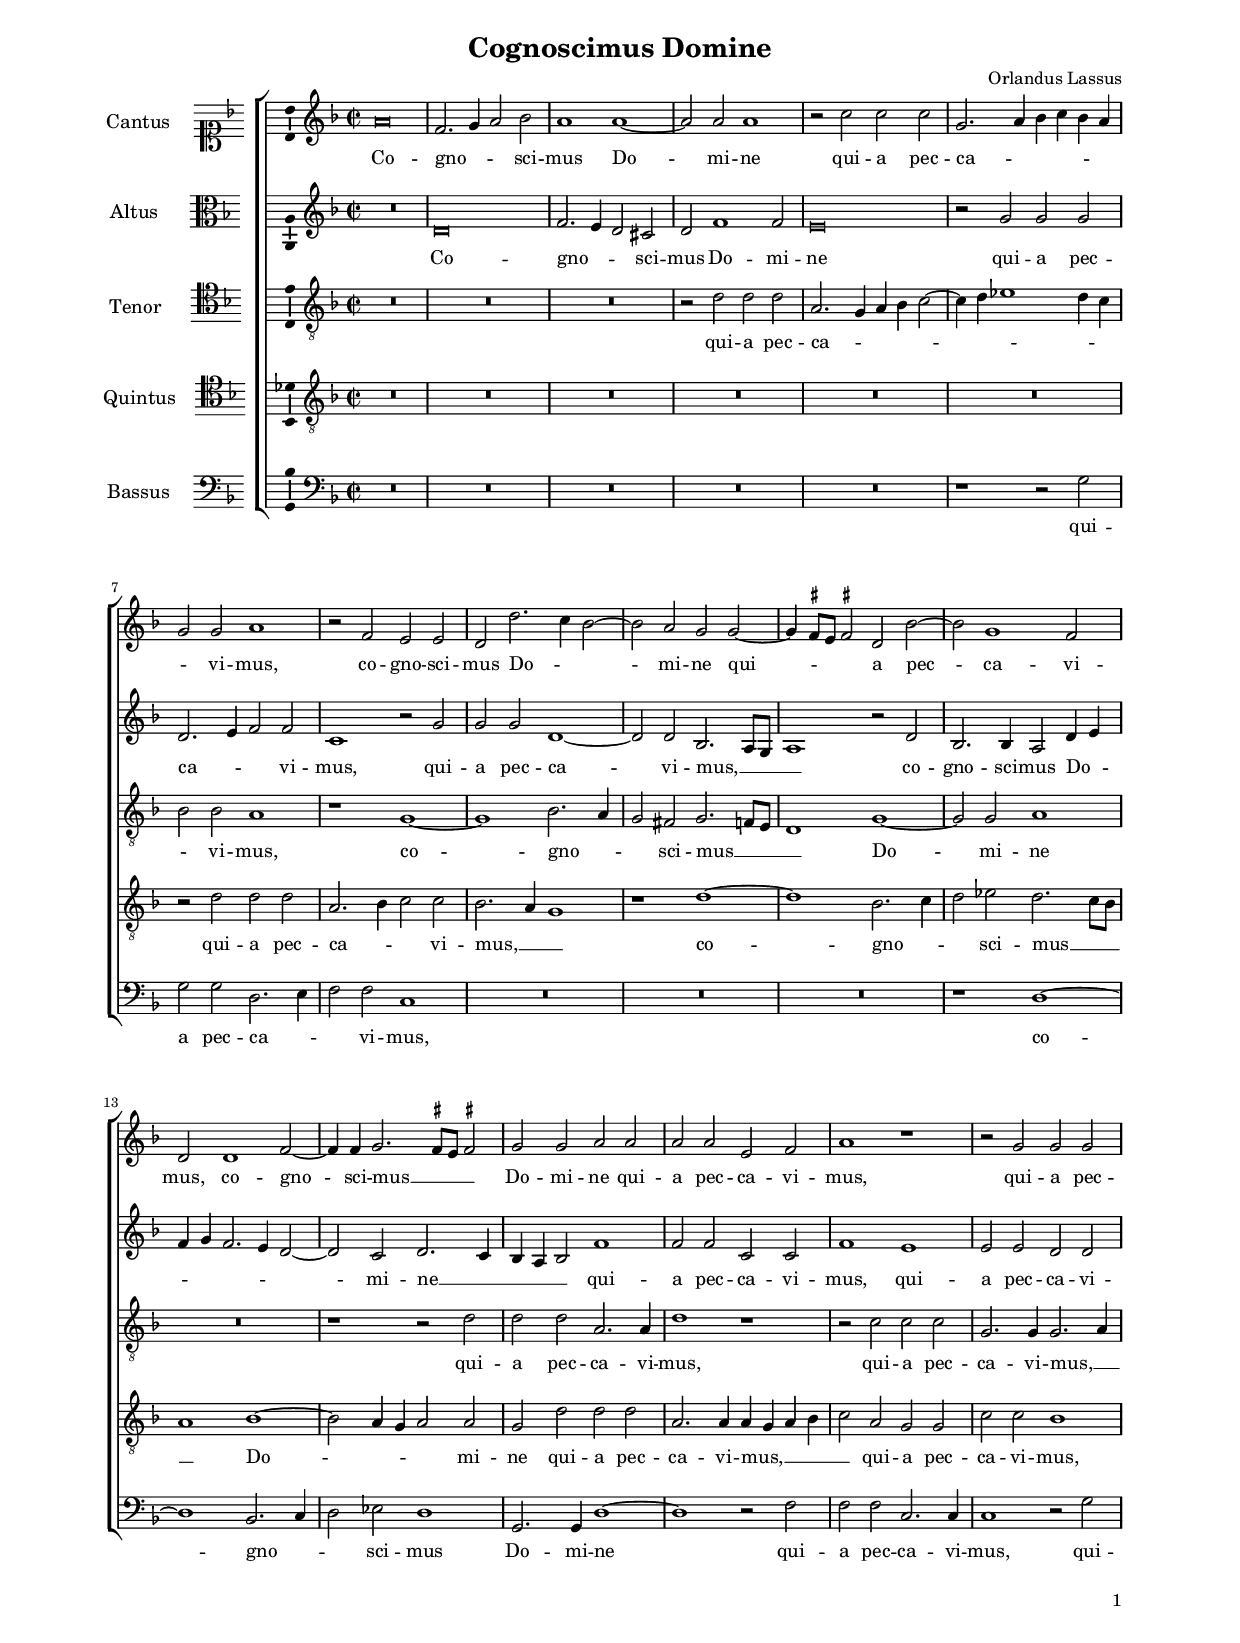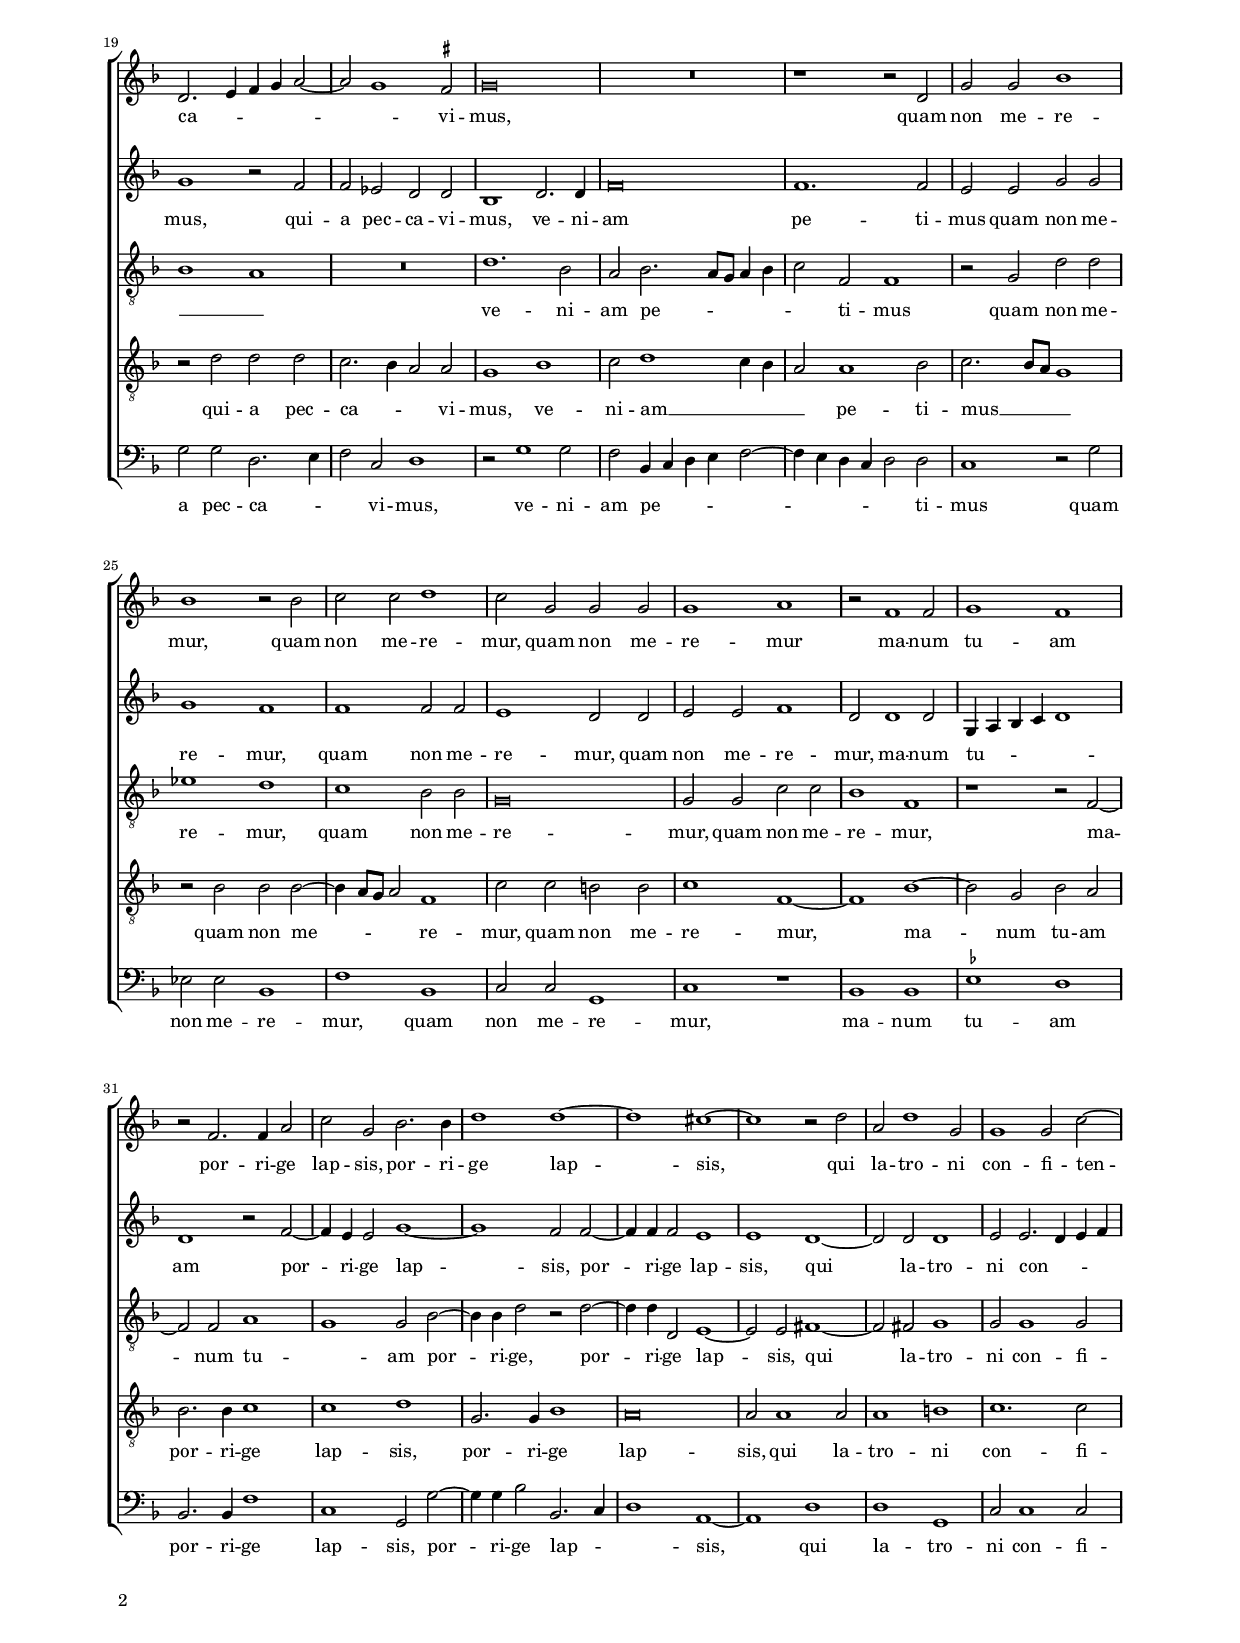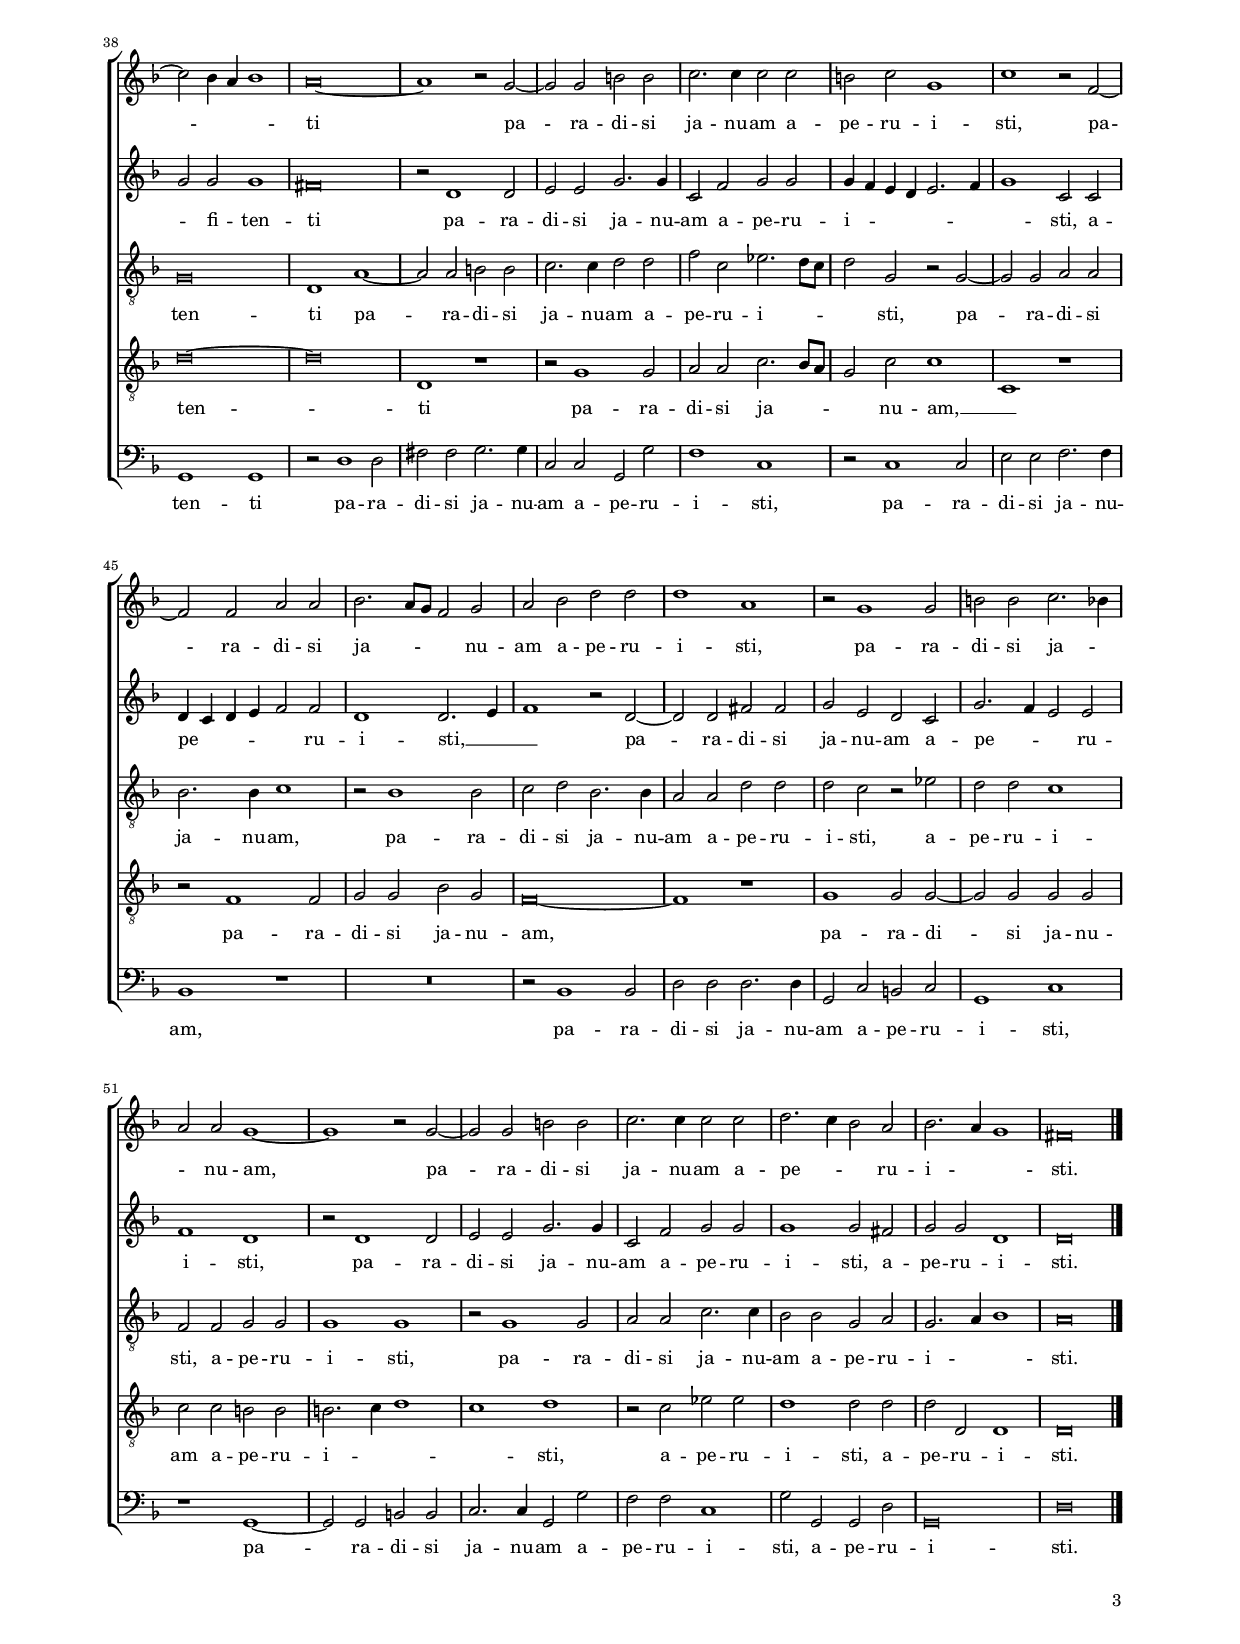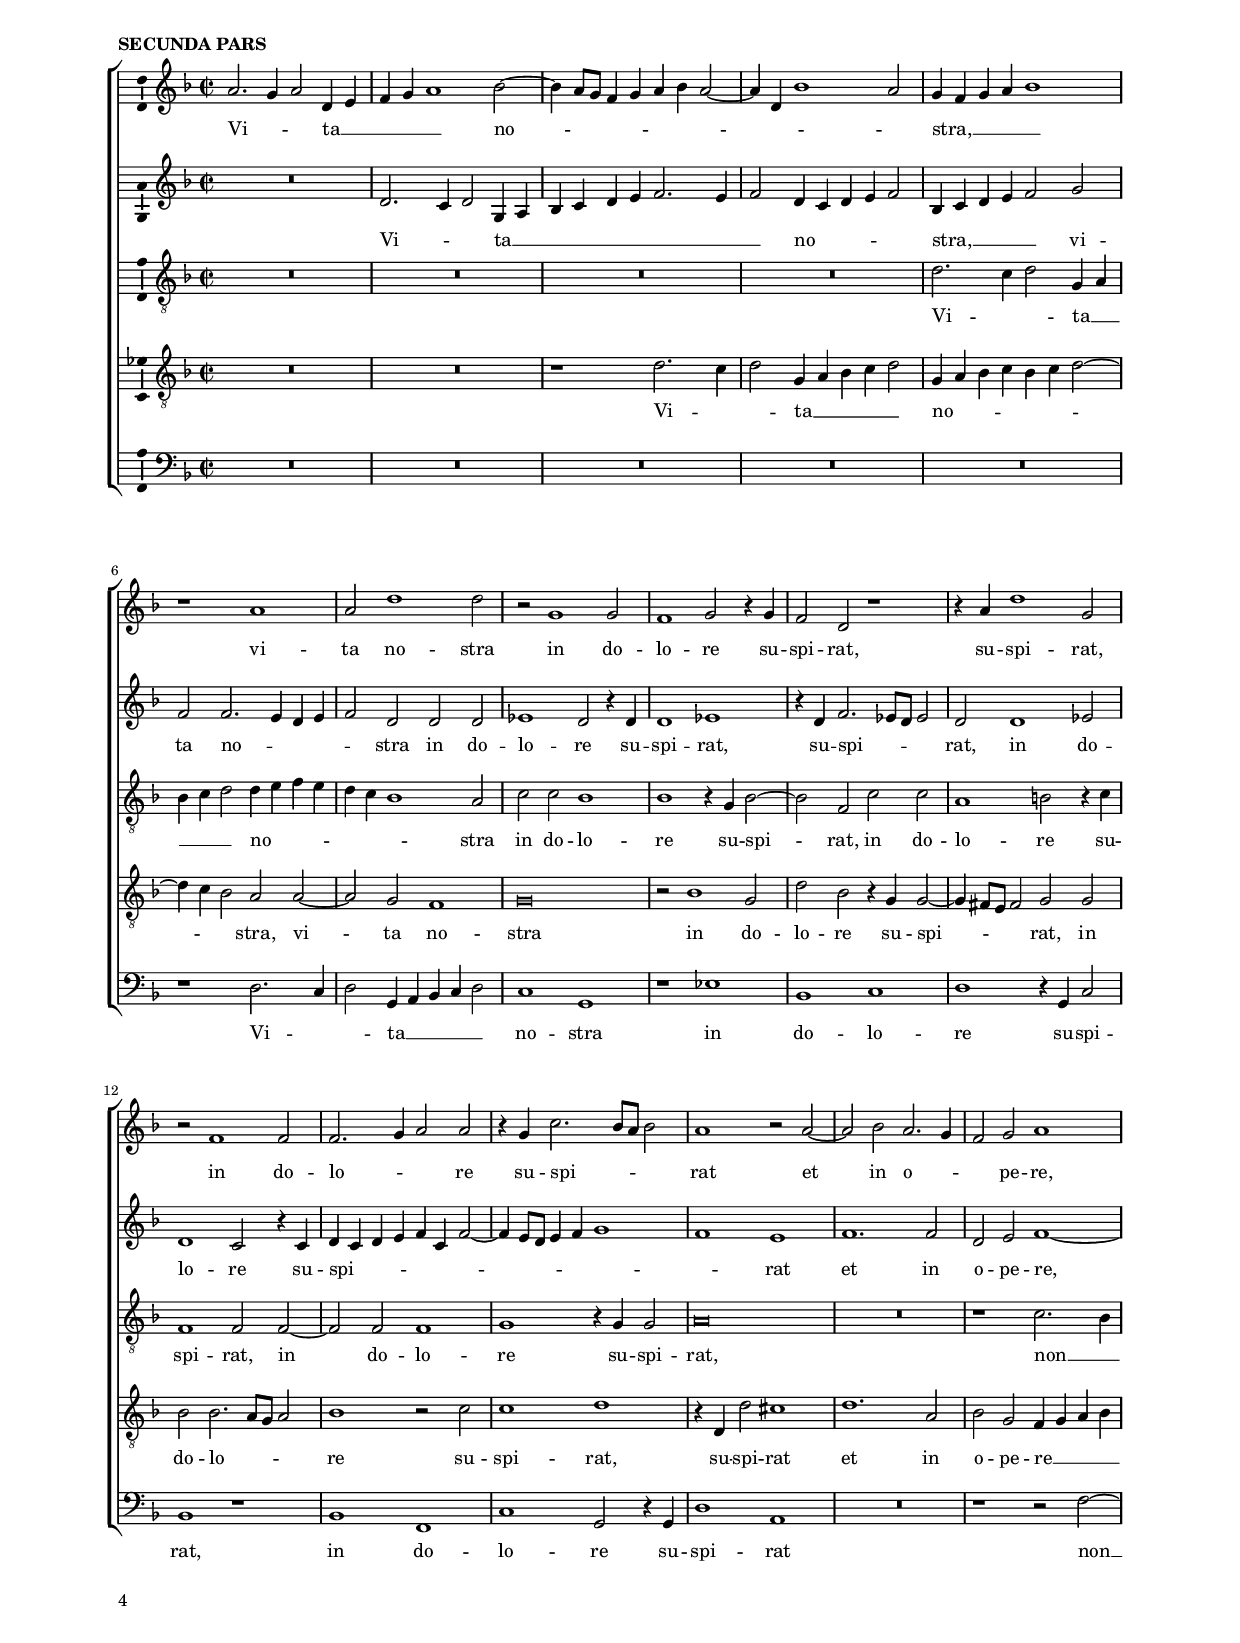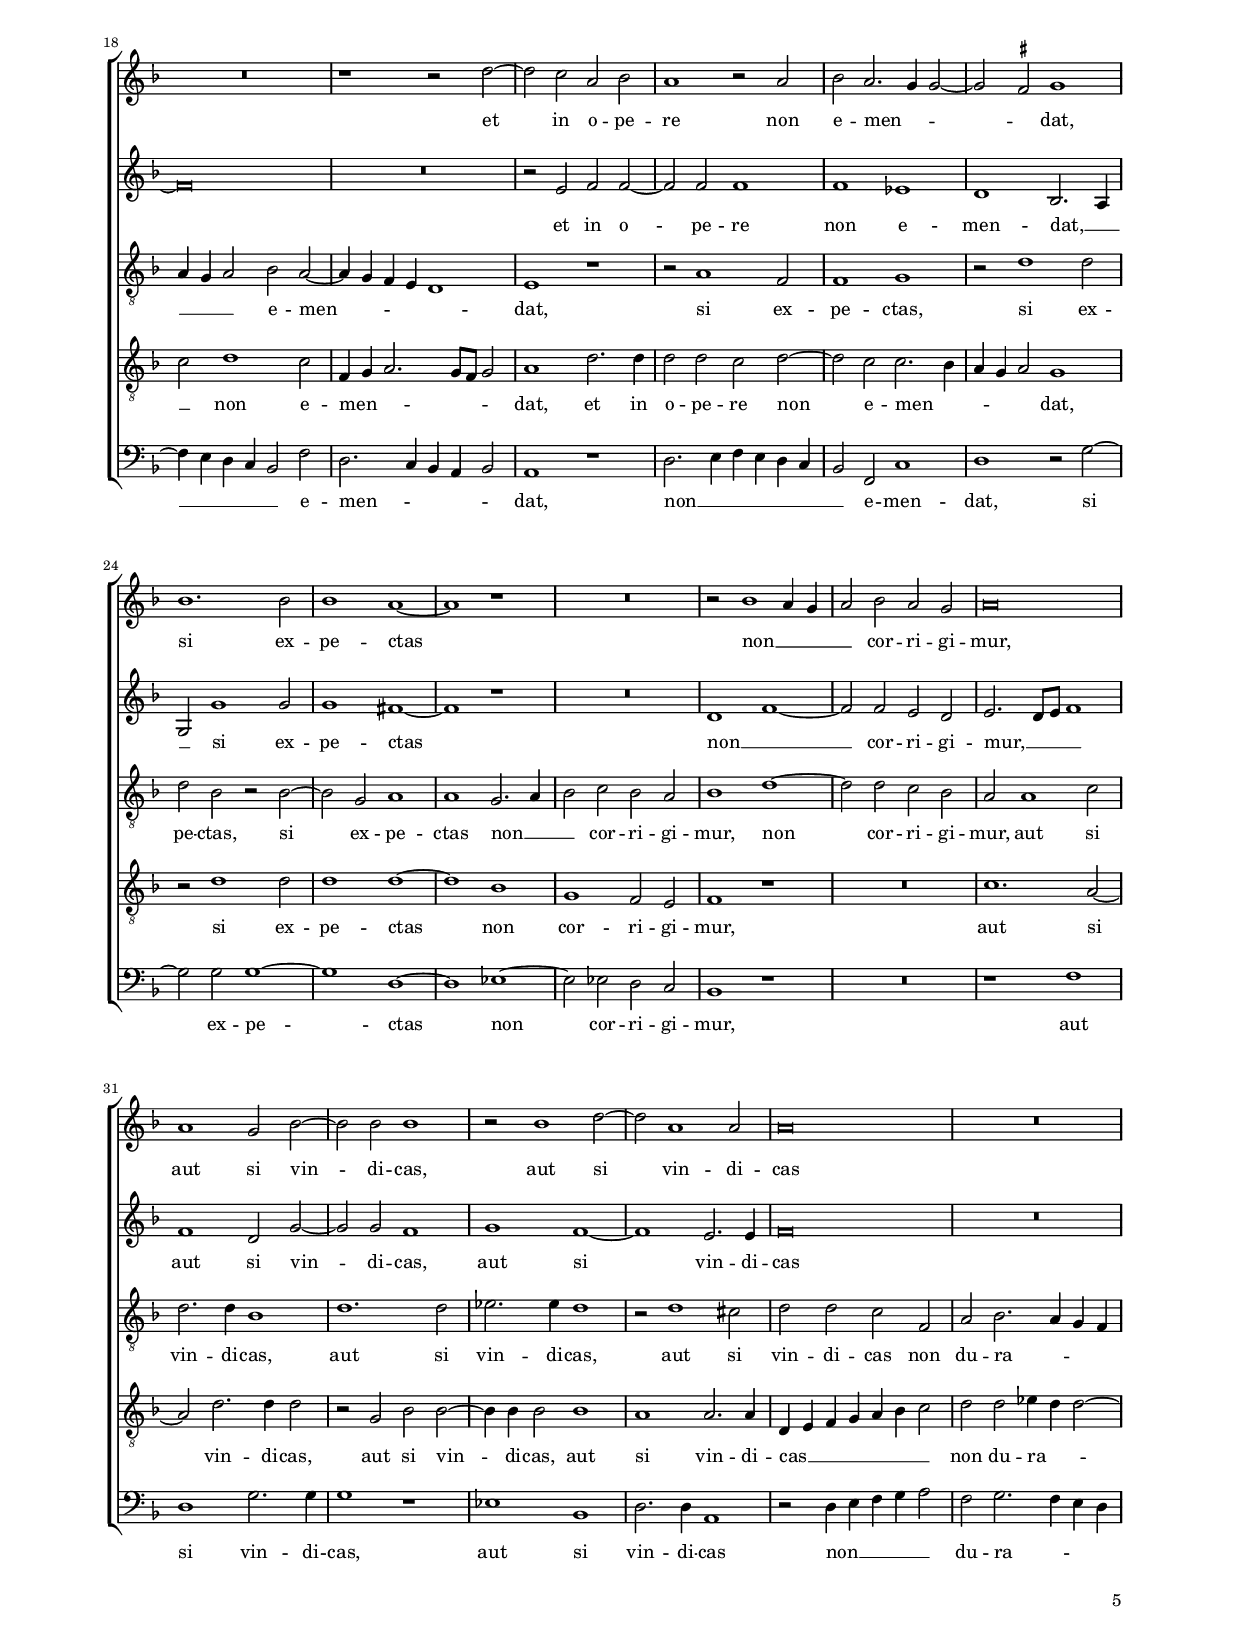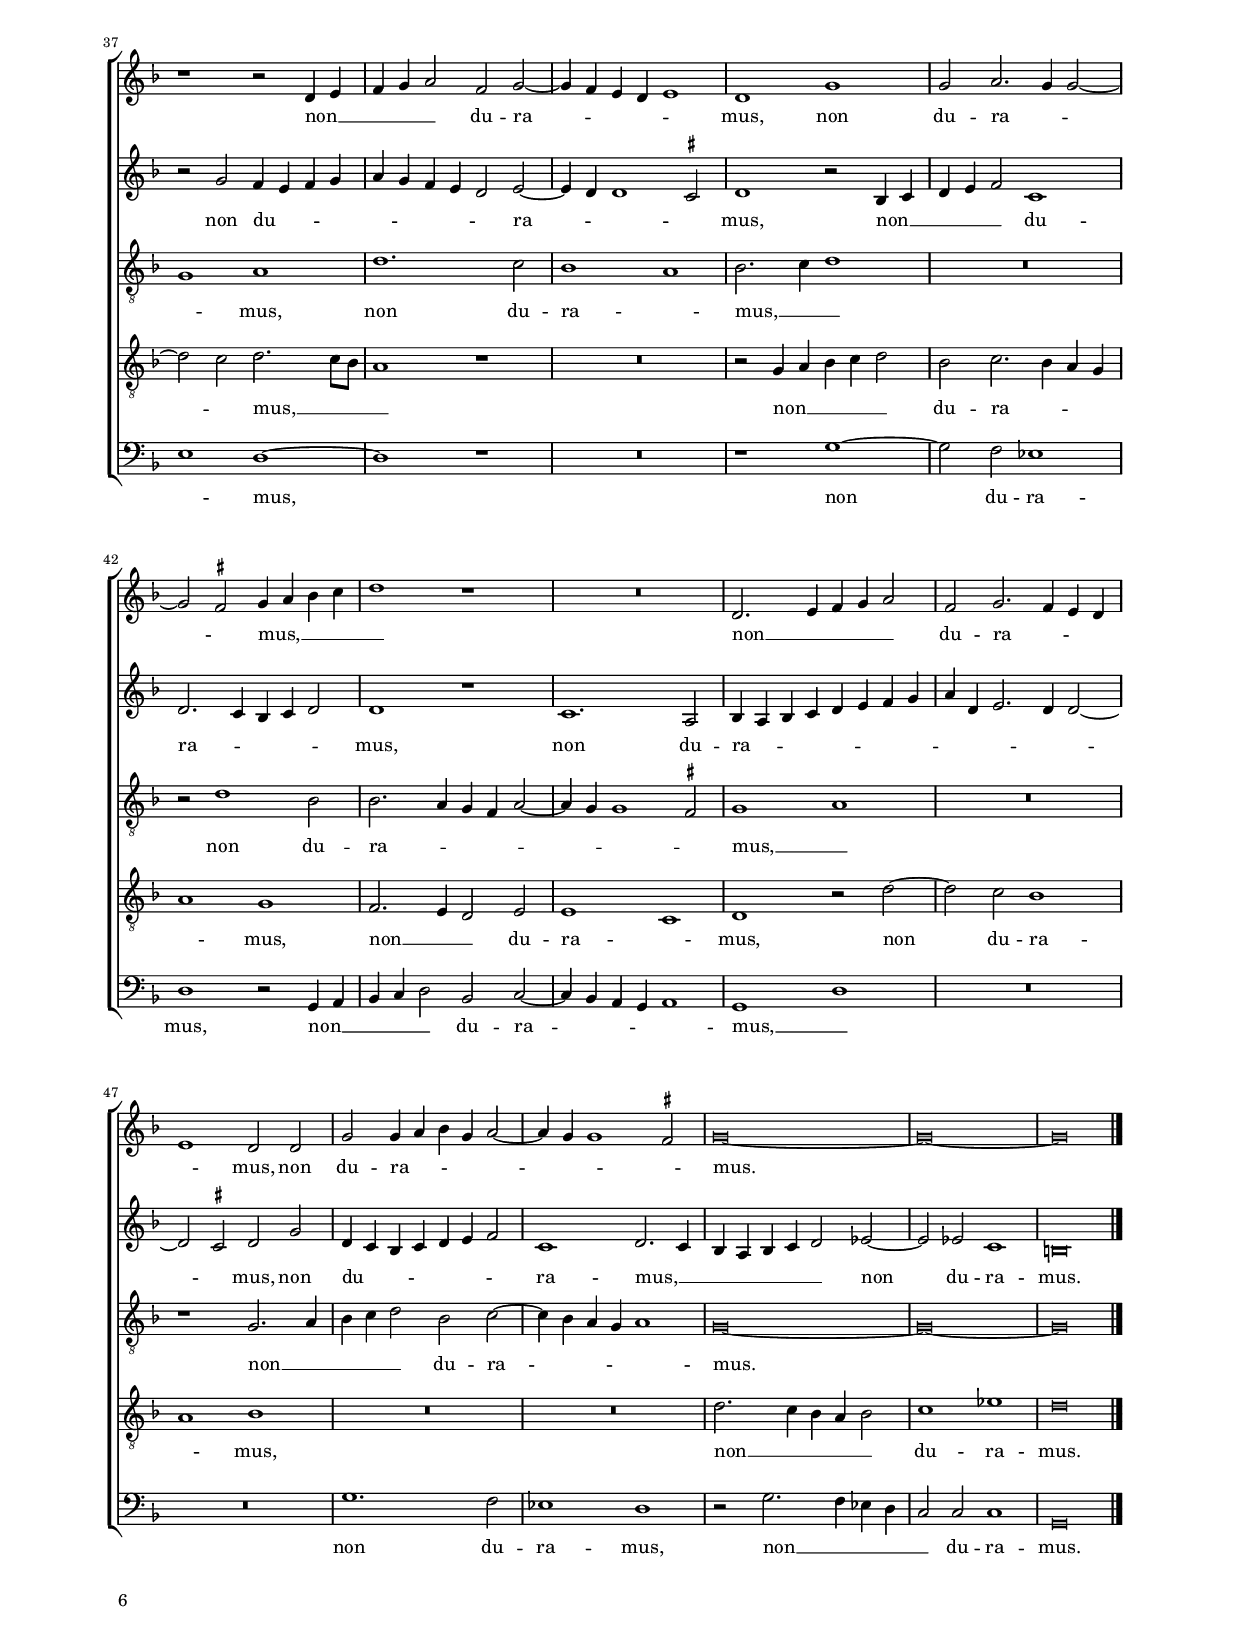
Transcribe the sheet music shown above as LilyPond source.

\header
{
  title="Cognoscimus Domine"
  composer="Orlandus Lassus"
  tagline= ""
}

\version "2.22.0"
\include "deutsch.ly"
#(set-global-staff-size 15)
% #(set-default-paper-size "letter")
#(ly:set-option 'point-and-click #f)

	
	ficta = { \once \set suggestAccidentals = ##t }
	
	forget = #(define-music-function (music) (ly:music?) #{
		\accidentalStyle forget
		$music
		\accidentalStyle default
		#})


\paper
	{
	top-margin = 1.8 \cm
	bottom-margin = 1.2 \cm
	left-margin = 2 \cm
	right-margin = 2 \cm
	ragged-bottom = ##f
	ragged-last-bottom = ##t
	print-page-number = ##f
	system-system-spacing = #'((basic-distance . 17) (minimum-distance . 14) (padding . 7) (strechability . 150))
    oddFooterMarkup=\markup   \fill-line { "" \fromproperty #'page:page-number-string }
    evenFooterMarkup=\markup  \fill-line { \fromproperty #'page:page-number-string "" }
    last-bottom-spacing = #'((basic-distance . 12) (minimum-distance . 7) (padding . 4))
%	systems-per-page = 3
    page-count = 6
%	min-systems-per-page = 3
	}

global = {
	\key f \major
	\time 2/2 \set Score.measureLength = #(ly:make-moment 2/1)
    \set Score.tempoHideNote = ##t
    \tempo 2 = 90
    \skip 1*2*57 \bar "|."
	}
	

incipitcantus = \markup { \score {
	{
	\set Staff.instrumentName = \markup { \fontsize #1 "Cantus" }
	\key f \major
	\clef soprano
	s4 \bar ""
	}
	\layout  {
	raggedright = ##t
	indent = 1.8 \cm
	line-width = 2.5 \cm
	\context { \Staff \remove Time_signature_engraver }
	\override Staff.Clef.Y-extent = #'(0 . 0)
	}} \hspace #1 }
      
      
incipitaltus = \markup { \score {
	{
	\set Staff.instrumentName = \markup { \fontsize #1 "Altus" }
	\key f \major
	\clef alto
	s4 \bar ""
	}
	\layout  {
	raggedright = ##t
	indent = 1.8 \cm
	line-width = 2.5 \cm
	\context { \Staff \remove Time_signature_engraver }
	\override Staff.Clef.Y-extent = #'(0 . 0)
	}} \hspace #1 }


incipittenor = \markup { \score {
	{
	\set Staff.instrumentName = \markup { \fontsize #1 "Tenor" }
	\key f \major
	\clef tenor
	s4 \bar ""
	}
	\layout  {
	raggedright = ##t
	indent = 1.8 \cm
	line-width = 2.5 \cm
	\context { \Staff \remove Time_signature_engraver }
	\override Staff.Clef.Y-extent = #'(0 . 0)
	}} \hspace #1 }
      
      
incipitquintus = \markup { \score {
	{
	\set Staff.instrumentName = \markup { \fontsize #1 "Quintus" }
	\key f \major
	\clef tenor
	s4 \bar ""
	}
	\layout  {
	raggedright = ##t
	indent = 1.8 \cm
	line-width = 2.5 \cm
	\context { \Staff \remove Time_signature_engraver }
	\override Staff.Clef.Y-extent = #'(0 . 0)
	}} \hspace #1 }
      
      
incipitbassus = \markup { \score {
	{
	\set Staff.instrumentName = \markup { \fontsize #1 "Bassus" }
	\key f \major
	\clef bass
	s4 \bar ""
	}
	\layout  {
	raggedright = ##t
	indent = 1.8 \cm
	line-width = 2.5 \cm
	\context { \Staff \remove Time_signature_engraver }
	\override Staff.Clef.Y-extent = #'(0 . 0)
	}} \hspace #1 }


cantus =  \relative c''
	{
	a\breve
	f2. g4 a2 b
	a1 a~
	a2 a a1
%5
	r2 c c c |
	g2. a4 b c b a
	g2 g a1
	r2 f e e
	d2 d'2. c4 b2~
%10
	b2 a g g~ |
	g4 \ficta fis8 e \ficta fis!2 d b'~
	b2 g1 f2
	d2 d1 f2~
	f4 f g2. \ficta fis8 e \ficta fis!2
%15
	g2 g a a |
	a2 a e f
	a1 r
	r2 g g g
	d2. e4 f g a2~
%20
	a2 g1 \ficta fis2 |
	g\breve
	R\breve
	r1 r2 d
	g2 g b1
%25
	b1 r2 b |
	c2 c d1
	c2 g g g
	g1 a
	r2 f1 f2
%30
	g1 f |
	r2 f2. f4 a2
	c2 g b2. b4
	d1 d~
	d1 cis~
%35
	cis1 r2 d |
	a2 d1 g,2
	g1 g2 c~
	c2 b4 a b1
	a\breve~
%40
	a1 r2 g~ |
	g2 g h h
	c2. c4 c2 c
	h2 c g1
	c1 r2 f,~
%45
	f2 f a a |
	b2. a8 g f2 g
	a2 b d d
	d1 a
	r2 g1 g2
%50
	h2 h c2. b4 |
	a2 a g1~
	g1 r2 g~
	g2 g h h
	c2. c4 c2 c
%55
	d2. c4 b2 a |
	b2. a4 g1
	fis\breve |
	}


altus =  \relative c'
    {
	R\breve
	d\breve
	f2. e4 d2 cis
	d2 f1 f2
%5
	e\breve |
	r2 g g g
	d2. e4 f2 f
	c1 r2 g'
	g2 g d1~
%10
	d2 d b2. a8 g |
	a1 r2 d
	b2. b4 a2 d4 e
	f4 g f2. e4 d2~
	d2 c d2. c4
%15
	b4 a b2 f'1 |
	f2 f c c
	f1 e
	e2 e d d
	g1 r2 f
%20
	f2 es d d |
	b1 d2. d4
	f\breve
	f1. f2
	e2 e g g
%25
	g1 f |
	f1 f2 f
	e1 d2 d
	e2 e f1
	d2 d1 d2
%30
	g,4 a b c d1 |
	d1 r2 f~
	f4 e e2 g1~
	g1 f2 f~
	f4 f f2 e1
%35
	e1 d~ |
	d2 d d1
	e2 e2. d4 e f
	g2 g g1
	fis\breve
%40
	r2 d1 d2 |
	e2 e g2. g4
	c,2 f g g
	g4 f e d e2. f4
	g1 c,2 c
%45
	d4 c d e f2 f |
	d1 d2. e4
	f1 r2 d~
	d2 d fis fis
	g2 e d c
%50
	g'2. f4 e2 e |
	f1 d
	r2 d1 d2
	e2 e g2. g4
	c,2 f g g
%55
	g1 g2 fis |
	g2 g d1
	d\breve |
	}


tenor =  \relative c'
	{
	R\breve
	R\breve
	R\breve
	r2 d d d
%5
	a2. g4 a b c2~ |
	c4 d es1 d4 c
	b2 b a1
	r1 g~
	g1 b2. a4
%10
	g2 fis g2. f8 e |
	d1 g~
	g2 g a1
	R\breve
	r1 r2 d
%15
	d2 d a2. a4 |
	d1 r
	r2 c c c
	g2. g4 g2. a4
	b1 a
%20
	R\breve |
	d1. b2
	a2 b2. a8 g a4 b
	c2 f, f1
	r2 g d' d
%25
	es1 d |
	c1 b2 b
	g\breve
	g2 g c c
	b1 f
%30
	r1 r2 f~ |
	f2 f a1
	g1 g2 b~
	b4 b d2 r d~
	d4 d d,2 e1~
%35
	e2 e fis1~ |
	fis2 fis g1
	g2 g1 g2
	g\breve
	d1 a'~
%40
	a2 a h h |
	c2. c4 d2 d
	f2 c es2. d8 c
	d2 g, r g~
	g2 g a a
%45
	b2. b4 c1 |
	r2 b1 b2
	c2 d b2. b4
	a2 a d d
	d2 c r es
%50
	d2 d c1 |
	f,2 f g g
	g1 g
	r2 g1 g2
	a2 a c2. c4
%55
	b2 b g a |
	g2. a4 b1
	a\breve |
	}


quintus  =  \relative c'
	{
	R\breve
	R\breve
	R\breve
	R\breve
%5
	R\breve |
	R\breve
	r2 d d d
	a2. b4 c2 c
	b2. a4 g1
%10
	r1 d'~ |
	d1 b2. c4
	d2 es d2. c8 b
	a1 b~
	b2 a4 g a2 a
%15
	g2 d' d d |
	a2. a4 a g a b
	c2 a g g
	c2 c b1
	r2 d d d
%20
	c2. b4 a2 a |
	g1 b
	c2 d1 c4 b
	a2 a1 b2
	c2. b8 a g1
%25
	r2 b b b~ |
	b4 a8 g a2 f1
	c'2 c h h
	c1 f,~
	f1 b~
%30
	b2 g b a |
	b2. b4 c1
	c1 d
	g,2. g4 b1
	a\breve
%35
	a2 a1 a2 |
	a1 h
	c1. c2
	d\breve~
	d\breve
%40
	d,1 r |
	r2 g1 g2
	a2 a c2. b8 a
	g2 c c1
	c,1 r
%45
	r2 f1 f2 |
	g2 g b g
	f\breve~
	f1 r
	g1 g2 g~
%50
	g2 g g g |
	c2 c h h
	h2. c4 d1
	c d1
	r2 c es es
%55
	d1 d2 d |
	d2 d, d1
	d\breve |
	}


bassus  =  \relative c
	{
        R\breve    
	R\breve
	R\breve
	R\breve
%5
	R\breve |
	r1 r2 g'
	g2 g d2. e4
	f2 f c1
	R\breve
%10
	R\breve |
	R\breve
	r1 d~
	d1 b2. c4
	d2 es d1
%15
	g,2. g4 d'1~ |
	d1 r2 f
	f2 f c2. c4
	c1 r2 g'
	g2 g d2. e4
%20
	f2 c d1 |
	r2 g1 g2
	f2 b,4 c d e f2~
	f4 e d c d2 d
	c1 r2 g'
%25
	es2 es b1 |
	f'1 b,
	c2 c g1
	c1 r
	b1 b
%30
	\ficta es1 d |
	b2. b4 f'1
	c1 g2 g'~
	g4 g b2 b,2. c4
	d1 a~
%35
	a1 d |
	d1 g,
	c2 c1 c2
	g1 g
	r2 d'1 d2
%40
	fis2 fis g2. g4 |
	c,2 c g g'
	f1 c
	r2 c1 c2
	e2 e f2. f4
%45
	b,1 r |
	R\breve
	r2 b1 b2
	d2 d d2. d4
	g,2 c h c
%50
	g1 c |
	r1 g~
	g2 g h h
	c2. c4 g2 g'
	f2 f c1
%55
	g'2 g, g d' |
	g,\breve
	d'\breve |
	}


lyricscantus = \lyricmode {
	Co -- gno -- _ _ sci -- mus Do -- mi -- ne qui -- a pec -- ca -- _ _ _ _ _ _ vi -- mus,
        co -- gno -- sci -- mus Do -- _ _ mi -- ne qui -- _ _ _ a pec -- ca -- vi -- mus,
        co -- gno -- sci -- mus __ _ _ _ Do -- mi -- ne qui -- a pec -- ca -- vi -- mus,
        qui -- a pec -- ca -- _ _ _ _ _ vi -- mus,
        quam non me -- re -- mur,
        quam non me -- re -- mur,
        quam non me -- re -- mur
        ma -- num tu -- am
        por -- ri -- ge lap -- sis,
        por -- ri -- ge lap -- sis,
        qui la -- tro -- ni con -- fi -- ten -- _ _ _ ti
        pa -- ra -- di -- si ja -- nu -- am a -- pe -- ru -- i -- sti,
        pa -- ra -- di -- si ja -- _ _ _ nu -- am a -- pe -- ru -- i -- sti,
        pa -- ra -- di -- si ja -- _ _ nu -- am,
        pa -- ra -- di -- si ja -- nu -- am a -- pe -- _ _ ru -- i -- _ _ sti.
	}


lyricsaltus = \lyricmode {
	Co -- gno -- _ _ sci -- mus Do -- mi -- ne qui -- a pec -- ca -- _ _ vi -- mus,
        qui -- a pec -- ca -- vi -- mus, __ _ _ _
        co -- gno -- sci -- mus Do -- _ _ _ _ _ _ mi -- ne __ _ _ _ _ qui -- a pec -- ca -- vi -- mus,
        qui -- a pec -- ca -- vi -- mus,
        qui -- a pec -- ca -- vi -- mus,
        ve -- ni -- am pe -- ti -- mus
        quam non me -- re -- mur,
        quam non me -- re -- mur,
        quam non me -- re -- mur,
        ma -- num tu -- _ _ _ _ am
        por -- ri -- ge lap -- sis,
        por -- ri -- ge lap -- sis,
        qui la -- tro -- ni con -- _ _ _ _ fi -- ten -- ti
        pa -- ra -- di -- si ja -- nu -- am a -- pe -- ru -- i -- _ _ _ _ _ _ sti,
        a -- pe -- _ _ _ _ ru -- i -- sti, __ _ _
        pa -- ra -- di -- si ja -- nu -- am a -- pe -- _ _ ru -- i -- sti,
        pa -- ra -- di -- si ja -- nu -- am a -- pe -- ru -- i -- sti,
        a -- pe -- ru -- i -- sti.
	}


lyricstenor = \lyricmode {
	qui -- a pec -- ca -- _ _ _ _ _ _ _ _ _ vi -- mus,
        co -- gno -- _ _ sci -- mus __ _ _ _ Do -- mi -- ne qui -- a pec -- ca -- vi -- mus,
        qui -- a pec -- ca -- vi -- mus, __ _ _ _
        ve -- ni -- am pe -- _ _ _ _ _ ti -- mus
        quam non me -- re -- mur,
        quam non me -- re -- mur,
        quam non me -- re -- mur,
        ma -- num tu -- _ am
        por -- ri -- ge,
        por -- ri -- ge lap -- sis,
        qui la -- tro -- ni con -- fi -- ten -- ti
        pa -- ra -- di -- si ja -- nu -- am a -- pe -- ru -- i -- _ _ _ sti,
        pa -- ra -- di -- si ja -- nu -- am,
        pa -- ra -- di -- si ja -- nu -- am a -- pe -- ru -- i -- sti,
        a -- pe -- ru -- i -- sti,
        a -- pe -- ru -- i -- sti,
        pa -- ra -- di -- si ja -- nu -- am a -- pe -- ru -- i -- _ _ sti.
	}


lyricsquintus = \lyricmode {
	qui -- a pec -- ca -- _ _ vi -- mus, __ _ _
        co -- gno -- _ _ sci -- mus __ _ _ _ Do -- _ _ _ mi -- ne qui -- a pec -- ca -- vi -- mus, __ _ _ _ _
        qui -- a pec -- ca -- vi -- mus,
        qui -- a pec -- ca -- _ _ vi -- mus,
        ve -- ni -- am __ _ _ _ pe -- ti -- mus __ _ _ _
        quam non me -- _ _ _ re -- mur,
        quam non me -- re -- mur,
        ma -- num tu -- am
        por -- ri -- ge lap -- sis,
        por -- ri -- ge lap -- sis,
        qui la -- tro -- ni con -- fi -- ten -- ti
        pa -- ra -- di -- si ja -- _ _ _ nu -- am, __ _ 
        pa -- ra -- di -- si ja -- nu -- am,
        pa -- ra -- di -- si ja -- nu -- am a -- pe -- ru -- i -- _ _ _ sti,
        a -- pe -- ru -- i -- sti,
        a -- pe -- ru -- i -- sti.
	}


lyricsbassus = \lyricmode {
	qui -- a pec -- ca -- _ _ vi -- mus,
        co -- gno -- _ _ sci -- mus Do -- mi -- ne qui -- a pec -- ca -- vi -- mus,
        qui -- a pec -- ca -- _ _ vi -- mus,
        ve -- ni -- am pe -- _ _ _ _ _ _ _ _ ti -- mus
        quam non me -- re -- mur,
        quam non me -- re -- mur,
        ma -- num tu -- am
        por -- ri -- ge lap -- sis,
        por -- ri -- ge lap -- _ _ sis,
        qui la -- tro -- ni con -- fi -- ten -- ti
        pa -- ra -- di -- si ja -- nu -- am a -- pe -- ru -- i -- sti,
        pa -- ra -- di -- si ja -- nu -- am,
        pa -- ra -- di -- si ja -- nu -- am a -- pe -- ru -- i -- sti,
        pa -- ra -- di -- si ja -- nu -- am a -- pe -- ru -- i -- sti,
        a -- pe -- ru -- i -- sti.
	}


\score
{  
	\transpose c c {
	\new ChoirStaff \with { \override StaffGrouper.staff-staff-spacing.basic-distance = #12 }
	<<

	\new Staff << \global
	\new Voice="v1" {
		\set Staff.instrumentName=\incipitcantus
		\set Staff.midiInstrument = "reed organ"
		\clef violin
		\cantus }
	\new Lyrics \lyricsto "v1" {\lyricscantus }
	>>


	\new Staff << \global
	\new Voice="v2" {
		\set Staff.instrumentName=\incipitaltus
		\set Staff.midiInstrument = "reed organ"
                \clef violin % "G_8"
		\altus}
	\new Lyrics \lyricsto "v2" {\lyricsaltus }
	>>


	\new Staff << \global
	\new Voice="v3" {
		\set Staff.instrumentName=\incipittenor
		\set Staff.midiInstrument = "reed organ"
		\clef "G_8"
		\tenor }
	\new Lyrics \lyricsto "v3" {\lyricstenor }
	>>


	\new Staff << \global
	\new Voice="v5" {
		\set Staff.instrumentName=\incipitquintus
		\set Staff.midiInstrument = "reed organ"
		\clef "G_8"
		\quintus}
	\new Lyrics \lyricsto "v5" {\lyricsquintus }
	>>


	\new Staff << \global
	\new Voice="v4" {
		\set Staff.instrumentName=\incipitbassus
		\set Staff.midiInstrument = "reed organ"
		\clef bass
		\bassus }
	\new Lyrics \lyricsto "v4" {\lyricsbassus}
	>>

	>>
	} % transpose

	\layout
	{
    indent = 2.5\cm
	\context { \Lyrics \override VerticalAxisGroup.nonstaff-relatedstaff-spacing.padding = #1.4 }
%	\context { \Lyrics \override LyricText.font-size = #1 }
	\context { \Staff \override TimeSignature.break-visibility = #end-of-line-invisible }
	\context { \Staff \consists "Ambitus_engraver" }
	\context { \Score \override BarNumber.padding = #2 }
	\context { \Voice \override NoteHead.style = #'baroque }
	}


\midi
	{
	}

}

%%%%%%%%%%%%%%%%%%%%  SECUNDA PARS %%%%%%%%%%%%%%%%%%%%


global = {
	\key f \major
	\time 2/2 \set Score.measureLength = #(ly:make-moment 2/1)
    \set Score.tempoHideNote = ##t
    \tempo 2 = 90
    \skip 1*2*52 \bar "|."
	}


cantus =  \relative c''
	{
    a2. g4 a2 d,4 e
	f4 g a1 b2~
	b4 a8 g f4 g a b a2~
	a4 d, b'1 a2
%5
	g4 f g a b1 |
	r1 a
	a2 d1 d2
	r2 g,1 g2
	f1 g2 r4 g
%10
	f2 d r1 |
	r4 a' d1 g,2
	r2 f1 f2
	f2. g4 a2 a
	r4 g c2. b8 a b2
%15
	a1 r2 a~ |
	a2 b a2. g4
	f2 g a1
	R\breve
	r1 r2 d~
%20
	d2 c a b |
	a1 r2 a
	b2 a2. g4 g2~
	g2 \ficta fis g1
	b1. b2
%25
	b1 a~ |
	a1 r
	R\breve
	r2 b1 a4 g
	a2 b a g
%30
	a\breve |
	a1 g2 b~
	b2 b b1
	r2 b1 d2~
	d2 a1 a2
%35
	a\breve |
	R\breve
	r1 r2 d,4 e
	f4 g a2 f g~
	g4 f e d e1
%40
	d1 g |
	g2 a2. g4 g2~
	g2 \ficta fis g4 a b c
	d1 r
	R\breve
%45
	d,2. e4 f g a2 |
	f2 g2. f4 e d
	e1 d2 d
	g2 g4 a b g a2~
	a4 g g1 \ficta fis2
%50
	g\breve~
        g\breve~
        g\breve |
	}


altus =  \relative c'
        {
        R\breve
	d2. c4 d2 g,4 a
	b4 c d e f2. e4
	f2 d4 c d e f2
%5
	b,4 c d e f2 g |
	f2 f2. e4 d e
	f2 d d d
	es1 d2 r4 d
	d1 es
%10
	r4 d f2. es8 d es2 |
	d2 d1 es2
	d1 c2 r4 c
	d4 c d e f c f2~
	f4 e8 d e4 f g1
%15
	f1 e |
	f1. f2
	d2 e f1~
	f\breve
	R\breve
%20
	r2 e f f~ |
	f2 f f1
	f1 es
	d1 b2. a4
	g2 g'1 g2
%25
	g1 fis~ |
	fis1 r
	R\breve
	d1 f~
	f2 f e d
%30
	e2. d8 e f1 |
	f1 d2 g~
	g2 g f1
	g1 f~
	f1 e2. e4
%35
	f\breve |
	R\breve
	r2 g f4 e f g
	a4 g f e d2 e~
	e4 d d1 \ficta cis2
%40
	d1 r2 b4 c |
	d4 e f2 c1
	d2. c4 b c d2
	d1 r
	c1. a2
%45
	b4 a b c d e f g |
	a4 d, e2. d4 d2~
	d2 \ficta cis d g
	d4 c b c d e f2
	c1 d2. c4
%50
	b4 a b c d2 es~ |
	es2 es c1
	h\breve |
	}


tenor =  \relative c'
	{
	R\breve
	R\breve
	R\breve
	R\breve
%5
	d2. c4 d2 g,4 a |
	b4 c d2 d4 e f e
	d4 c b1 a2
	c2 c b1
	b1 r4 g b2~
%10
	b2 f c' c |
	a1 h2 r4 c
	f,1 f2 f~
	f2 f f1
	g1 r4 g g2
%15
	a\breve |
	R\breve
	r1 c2. b4
	a4 g a2 b a~
	a4 g f e d1
%20
	e1 r |
	r2 a1 f2
	f1 g
	r2 d'1 d2
	d2 b r b~
%25
	b2 g a1 |
	a1 g2. a4
	b2 c b a
	b1 d~
	d2 d c b
%30
	a2 a1 c2 |
	d2. d4 b1
	d1. d2
	es2. es4 d1
	r2 d1 cis2
%35
	d2 d c f, |
	a2 b2. a4 g f
	g1 a
	d1. c2
	b1 a
%40
	b2. c4 d1 |
	R\breve
	r2 d1 b2
	b2. a4 g f a2~
	a4 g g1 \ficta fis2
%45
	g1 a |
	R\breve
	r1 g2. a4
	b4 c d2 b c~
	c4 b a g a1
%50
	g\breve~ |
	g\breve~
	g\breve |
	}


quintus  =  \relative c'
	{
	R\breve
	R\breve
	r1 d2. c4
	d2 g,4 a b c d2
%5
	g,4 a b c b c d2~ |
	d4 c b2 a a~
	a2 g f1
	g\breve
	r2 b1 g2
%10
	d'2 b r4 g g2~ |
	g4 fis8 e fis2 g g
	b2 b2. a8 g a2
	b1 r2 c
	c1 d
%15
	r4 d, d'2 cis1 |
	d1. a2
	b2 g f4 g a b
	c2 d1 c2
	f,4 g a2. g8 f g2
%20
	a1 d2. d4 |
	d2 d c d~
	d2 c c2. b4
	a4 g a2 g1
	r2 d'1 d2
%25
	d1 d~ |
	d1 b
	g1 f2 e
	f1 r
	R\breve
%30
	c'1. a2~ |
	a2 d2. d4 d2
	r2 g, b b~
	b4 b b2 b1
	a1 a2. a4
%35
	d,4 e f g a b c2 |
	d2 d es4 d d2~
	d2 c d2. c8 b
	a1 r
	R\breve
%40
	r2 g4 a b c d2 |
	b2 c2. b4 a g
	a1 g
	f2. e4 d2 e
	e1 c
%45
	d1 r2 d'~ |
	d2 c b1
	a1 b
	R\breve
	R\breve
%50
	d2. c4 b a b2 |
	c1 es
	d\breve |
	}


bassus  =  \relative c
	{
	R\breve
	R\breve
	R\breve
	R\breve
%5
	R\breve |
	r1 d2. c4
	d2 g,4 a b c d2
	c1 g
	r1 es'
%10
	b1 c |
	d1 r4 g, c2
	b1 r
	b1 f
	c'1 g2 r4 g
%15
	d'1 a |
	R\breve
	r1 r2 f'~
	f4 e d c b2 f'
	d2. c4 b a b2
%20
	a1 r |
	d2. e4 f e d c
	b2 f c'1
	d1 r2 g~
	g2 g g1~
%25
	g1 d~ |
	d1 es~
	es2 es d c
	b1 r
	R\breve
%30
	r1 f' |
	d1 g2. g4
	g1 r
	es1 b
	d2. d4 a1
%35
	r2 d4 e f g a2 |
	f2 g2. f4 e d
	e1 d~
	d1 r
	R\breve
%40
	r1 g~ |
	g2 f es1
	d1 r2 g,4 a
	b4 c d2 b c~
	c4 b a g a1
%45
	g1 d' |
	R\breve
	R\breve
	g1. f2
	es1 d
%50
	r2 g2. f4 es d |
	c2 c c1
	g\breve |
	}


lyricscantus = \lyricmode {
	Vi -- _ _ ta __ _ _ _ _ no -- _ _ _ _ _ _ _ _ _ _ stra, __ _ _ _ _
        vi -- ta no -- stra
        in do -- lo -- re su -- spi -- rat,
        su -- spi -- rat,
        in do -- lo -- _ _ re su -- spi -- _ _ _ rat
        et in o -- _ _ pe -- re,
        et in o -- pe -- re non e -- men -- _ _ _ dat,
        si ex -- pe -- ctas non __ _ _ _ cor -- ri -- gi -- mur,
        aut si vin -- di -- cas,
        aut si vin -- di -- cas
        non __ _ _ _ _ du -- ra -- _ _ _ _ mus,
        non du -- ra -- _ _ _ mus, __ _ _ _ _
        non __ _ _ _ _ du -- ra -- _ _ _ _ mus,
        non du -- ra -- _ _ _ _ _ _ _ mus.
	}


lyricsaltus = \lyricmode {
	Vi -- _ _ ta __ _ _ _ _ _ _ _ _ no -- _ _ _ _ stra, __ _ _ _ _
        vi -- ta no -- _ _ _ _ stra
        in do -- lo -- re su -- spi -- rat,
        su -- spi -- _ _ _ rat,
        in do -- lo -- re su -- spi -- _ _ _ _ _ _ _ _ _ _ _ _ rat
        et in o -- pe -- re,
        et in o -- pe -- re non e -- men -- dat, __ _ _
        si ex -- pe -- ctas non __ _ cor -- ri -- gi -- mur, __ _ _ _ 
        aut si vin -- di -- cas,
        aut si vin -- di -- cas non du -- _ _ _ _ _ _ _ _ ra -- _ _ _ mus,
        non __ _ _ _ _ du -- ra -- _ _ _ _ mus,
        non du -- ra -- _ _ _ _ _ _ _ _ _ _ _ _ _ mus,
        non du -- _ _ _ _ _ _ ra -- mus, __ _ _ _ _ _ _
        non du -- ra -- mus.
	}


lyricstenor = \lyricmode {
	Vi -- _ _ ta __ _ _ _ _ no -- _ _ _ _ _ _ stra
        in do -- lo -- re su -- spi -- rat,
        in do -- lo -- re su -- spi -- rat,
        in do -- lo -- re su -- spi -- rat,
        non __ _ _ _ _ e -- men -- _ _ _ _ dat,
        si ex -- pe -- ctas,
        si ex -- pe -- ctas,
        si ex -- pe -- ctas non __ _ _ cor -- ri -- gi -- mur,
        non cor -- ri -- gi -- mur,
        aut si vin -- di -- cas,
        aut si vin -- di -- cas,
        aut si vin -- di -- cas non du -- ra -- _ _ _ _ mus,
        non du -- ra -- _ mus, __ _ _
        non du -- ra -- _ _ _ _ _ _ _ mus, __ _
        non __ _ _ _ _ du -- ra -- _ _ _ _ mus.
	}


lyricsquintus = \lyricmode {
	Vi -- _ _ ta __ _ _ _ _ no -- _ _ _ _ _ _ _ _ stra,
        vi -- ta no -- stra
        in do -- lo -- re su -- spi -- _ _ _ rat,
        in do -- lo -- _ _ _ re su -- spi -- rat,
        su -- spi -- rat
        et in o -- pe -- re __ _ _ _ _ non e -- men -- _ _ _ _ _ dat,
        et in o -- pe -- re non e -- men -- _ _ _ _ dat,
        si ex -- pe -- ctas non cor -- ri -- gi -- mur,
        aut si vin -- di -- cas,
        aut si vin -- di -- cas,
        aut si vin -- di -- cas __ _ _ _ _ _ _ non du -- ra -- _ _ _ mus, __ _ _ _
        non __ _ _ _ _ du -- ra -- _ _ _ _ mus,
        non __ _ _ du -- ra -- _ mus,
        non du -- ra -- _ mus,
        non __ _ _ _ _ du -- ra -- mus.
	}


lyricsbassus = \lyricmode {
	Vi -- _ _ ta __ _ _ _ _ no -- stra
        in do -- lo -- re su -- spi -- rat,
        in do -- lo -- re su -- spi -- rat
        non __ _ _ _ _ e -- men -- _ _ _ _ dat,
        non __ _ _ _ _ _ _ e -- men -- dat,
        si ex -- pe -- ctas non cor -- ri -- gi -- mur,
        aut si vin -- di -- cas,
        aut si vin -- di -- cas non __ _ _ _ _ du -- ra -- _ _ _ _ mus,
        non du -- ra -- mus,
        non __ _ _ _ _ du -- ra -- _ _ _ _ mus, __ _
        non du -- ra -- mus,
        non __ _ _ _ _ du -- ra -- mus.
	}


\score
	{  
	% \transpose {
	\new ChoirStaff \with { \override StaffGrouper.staff-staff-spacing.basic-distance = #12 }
	<<

	\new Staff <<\global
	\new Voice="v1" {
	  %\set Staff.instrumentName=Cantus
		\set Staff.midiInstrument = "reed organ"
		\clef violin
		\cantus }
	\new Lyrics \lyricsto "v1" {\lyricscantus }
	>>


	\new Staff << \global
	\new Voice="v2" {
	  %\set Staff.instrumentName=Altus
		\set Staff.midiInstrument = "reed organ"
		\clef violin % "G_8"
		\altus}
	\new Lyrics \lyricsto "v2" {\lyricsaltus }
	>>


	\new Staff <<\global
	\new Voice="v3" {
	  %\set Staff.instrumentName=Tenor
		\set Staff.midiInstrument = "reed organ"
		\clef "G_8"
		\tenor }
	\new Lyrics \lyricsto "v3" {\lyricstenor }
	>>


	\new Staff << \global
	\new Voice="v5" {
	  %\set Staff.instrumentName=Quintus
		\set Staff.midiInstrument = "reed organ"
		\clef "G_8"
		\quintus}
	\new Lyrics \lyricsto "v5" {\lyricsquintus }
	>>


	\new Staff <<\global
	\new Voice="v4" {
	  %\set Staff.instrumentName=Bassus
		\set Staff.midiInstrument = "reed organ"
		\clef bass
		\bassus }
	\new Lyrics \lyricsto "v4" {\lyricsbassus}
	>>
	
	>>
	% } % transpose

	\layout
	{
	indent = 0 \cm
	\context { \Staff \override TimeSignature.break-visibility = #end-of-line-invisible }
	\context { \Lyrics \override VerticalAxisGroup.nonstaff-relatedstaff-spacing.padding = #1.4 }
%	\context { \Lyrics \override LyricText.font-size = #1 }
	\context { \Staff \consists "Ambitus_engraver" }
	\context { \Score \override BarNumber.padding = #2 }
	\context { \Voice \override NoteHead.style = #'baroque }
	}

    \header { piece = \markup { \raise #2 \bold "SECUNDA PARS"} }

\midi
	{
	}
	
}

% EOF
